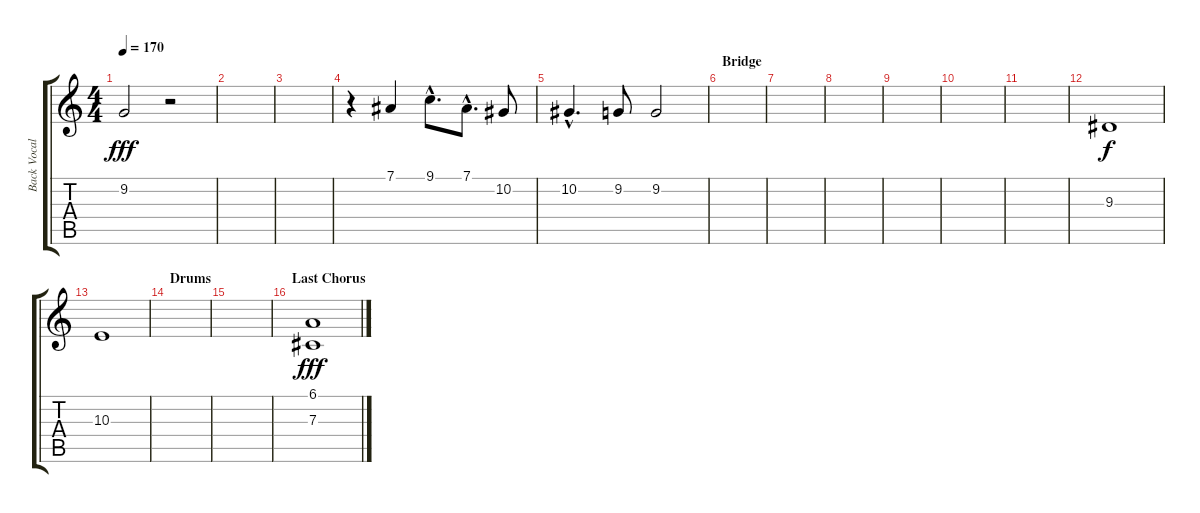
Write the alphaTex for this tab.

\track ("Back Vocals" "Back Vocal") {instrument lead3calliope}
\staff {score tabs}
\tuning (Eb4 Bb3 Gb3 Db3 Ab2 Eb2) {hide}
\ts (4 4)
\tempo 170
\clef g2
\ks c
9.2.2{dy fff} r.2 |
|
|
r.4 7.1.4 9.1{hac}.8{d} 7.1{hac}.8{d} 10.2.8 |
10.2{hac}.4{d} 9.2.8 9.2.2 |
\section ("" "Bridge")
|
|
|
|
|
|
9.3.1{dy f} |
10.3.1 |
\section ("" "Drums")
|
|
\section ("" "Last Chorus")
(6.1 7.3).1{dy fff}
